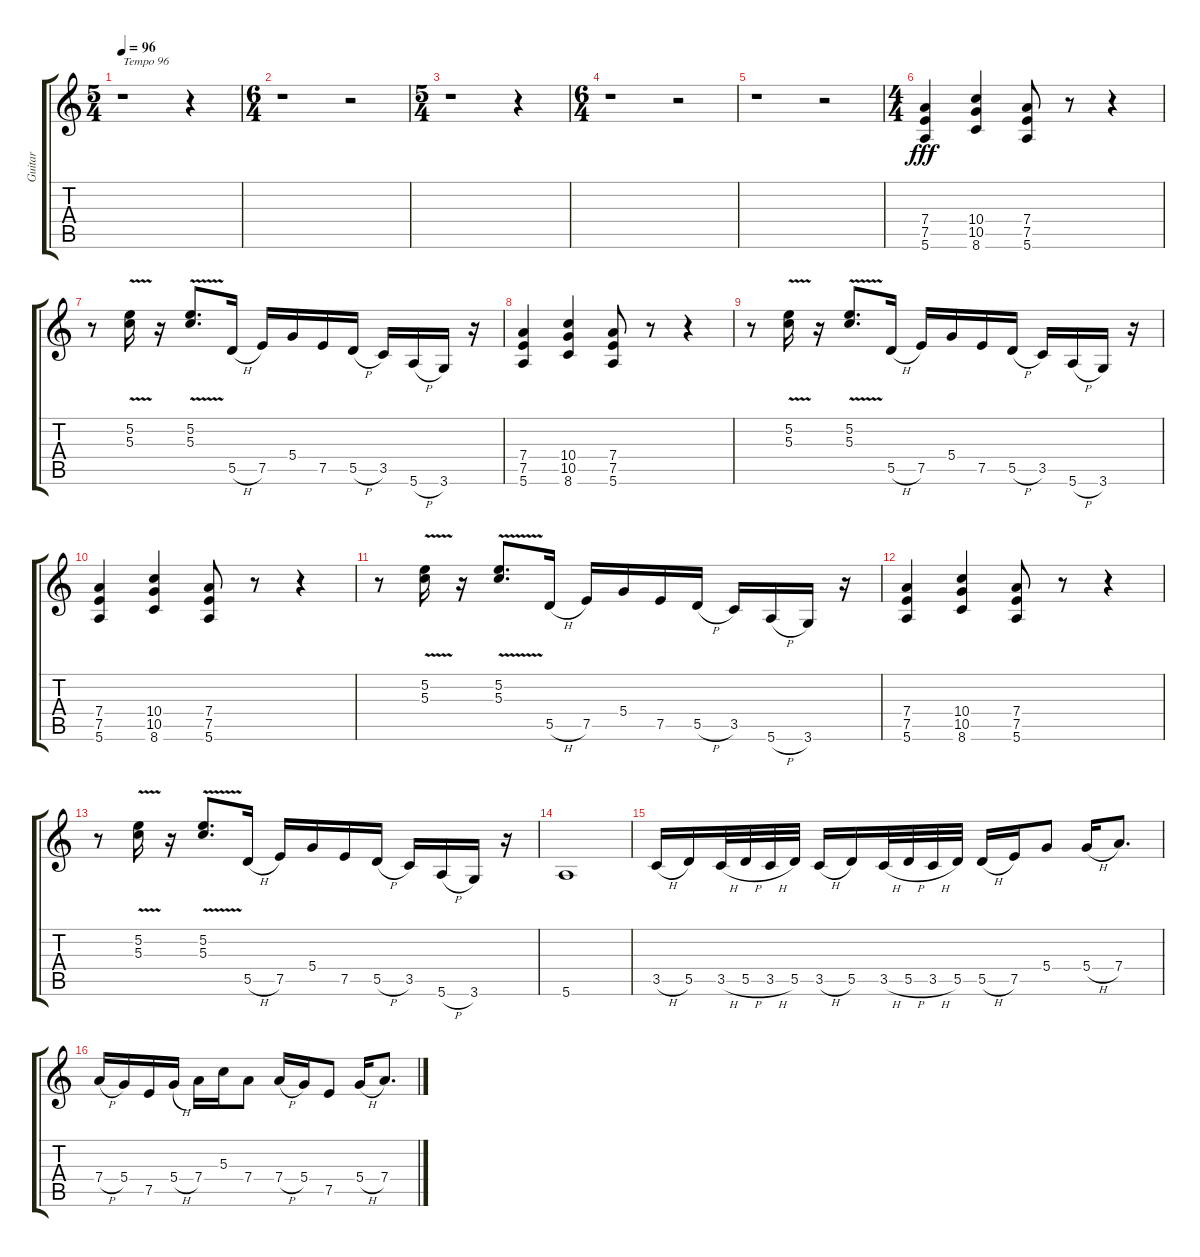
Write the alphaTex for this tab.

\track ("Guitar" "Guitar") {instrument distortionguitar}
\staff {score tabs}
\tuning (E4 B3 G3 D3 A2 E2) {hide}
\ts (5 4)
\tempo 96
\clef g2
\ks c
r.1{txt "Tempo 96" dy fff instrument distortionguitar} r.4 |
\ts (6 4)
r.1 r.2 |
\ts (5 4)
r.1 r.4 |
\ts (6 4)
r.1 r.2 |
r.1 r.2 |
\ts (4 4)
(7.4 7.5 5.6).4 (10.4 10.5 8.6).4 (7.4 7.5 5.6).8 r.8 r.4 |
r.8 (5.2{v} 5.3{v}).16 r.16 (5.2{v} 5.3{v}).8{d} 5.5{h}.16 7.5.16 5.4.16 7.5.16 5.5{h}.16 3.5.16 5.6{h}.16 3.6.16 r.16 |
(7.4 7.5 5.6).4 (10.4 10.5 8.6).4 (7.4 7.5 5.6).8 r.8 r.4 |
r.8 (5.2{v} 5.3{v}).16 r.16 (5.2{v} 5.3{v}).8{d} 5.5{h}.16 7.5.16 5.4.16 7.5.16 5.5{h}.16 3.5.16 5.6{h}.16 3.6.16 r.16 |
(7.4 7.5 5.6).4 (10.4 10.5 8.6).4 (7.4 7.5 5.6).8 r.8 r.4 |
r.8 (5.2{v} 5.3{v}).16 r.16 (5.2{v} 5.3{v}).8{d} 5.5{h}.16 7.5.16 5.4.16 7.5.16 5.5{h}.16 3.5.16 5.6{h}.16 3.6.16 r.16 |
(7.4 7.5 5.6).4 (10.4 10.5 8.6).4 (7.4 7.5 5.6).8 r.8 r.4 |
r.8 (5.2{v} 5.3{v}).16 r.16 (5.2{v} 5.3{v}).8{d} 5.5{h}.16 7.5.16 5.4.16 7.5.16 5.5{h}.16 3.5.16 5.6{h}.16 3.6.16 r.16 |
5.6.1 |
3.5{h}.16 5.5.16 3.5{h}.32 5.5{h}.32 3.5{h}.32 5.5.32 3.5{h}.16 5.5.16 3.5{h}.32 5.5{h}.32 3.5{h}.32 5.5.32 5.5{h}.16 7.5.16 5.4.8 5.4{h}.16 7.4.8{d} |
7.4{h}.16 5.4.16 7.5.16 5.4{h}.16 7.4.16 5.3.16 7.4.8 7.4{h}.16 5.4.16 7.5.8 5.4{h}.16 7.4.8{d}
